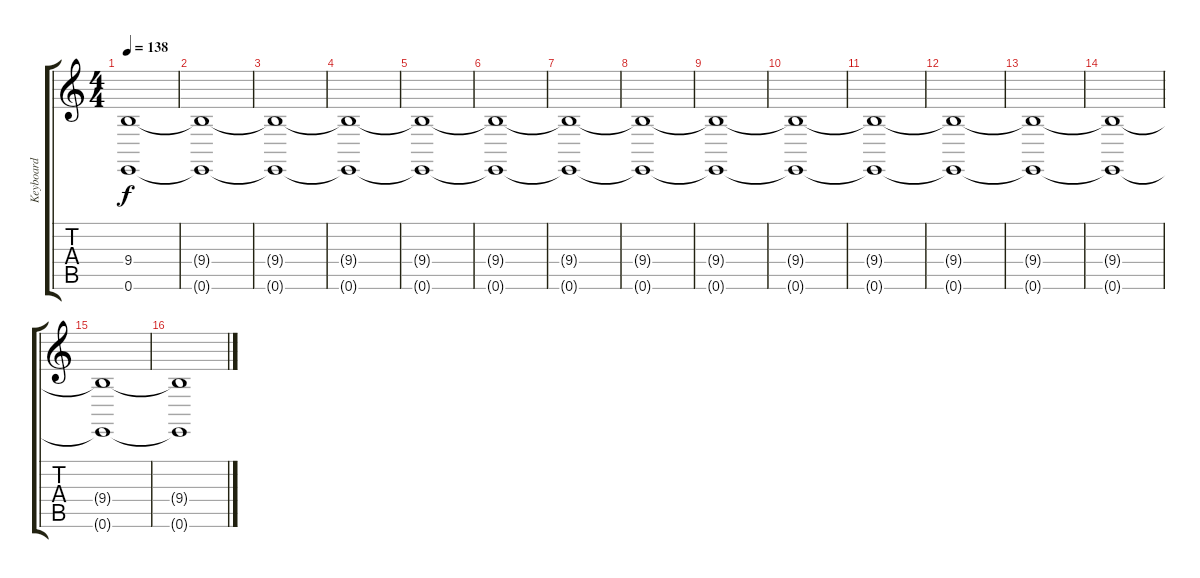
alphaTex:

\track ("Keyboard" "Keyboard") {instrument pad2warm}
\staff {score tabs}
\tuning (E4 B3 G3 D3 A2 E2) {hide}
\ts (4 4)
\tempo 138
\clef g2
\ks c
(9.4{t} 0.6{t}).1{dy f} |
(9.4{t} 0.6{t}).1 |
(9.4{t} 0.6{t}).1 |
(9.4{t} 0.6{t}).1 |
(9.4{t} 0.6{t}).1 |
(9.4{t} 0.6{t}).1 |
(9.4{t} 0.6{t}).1 |
(9.4{t} 0.6{t}).1 |
(9.4{t} 0.6{t}).1 |
(9.4{t} 0.6{t}).1 |
(9.4{t} 0.6{t}).1{volume 8} |
(9.4{t} 0.6{t}).1 |
(9.4{t} 0.6{t}).1{volume 6} |
(9.4{t} 0.6{t}).1 |
(9.4{t} 0.6{t}).1{volume 4} |
(9.4{t} 0.6{t}).1
